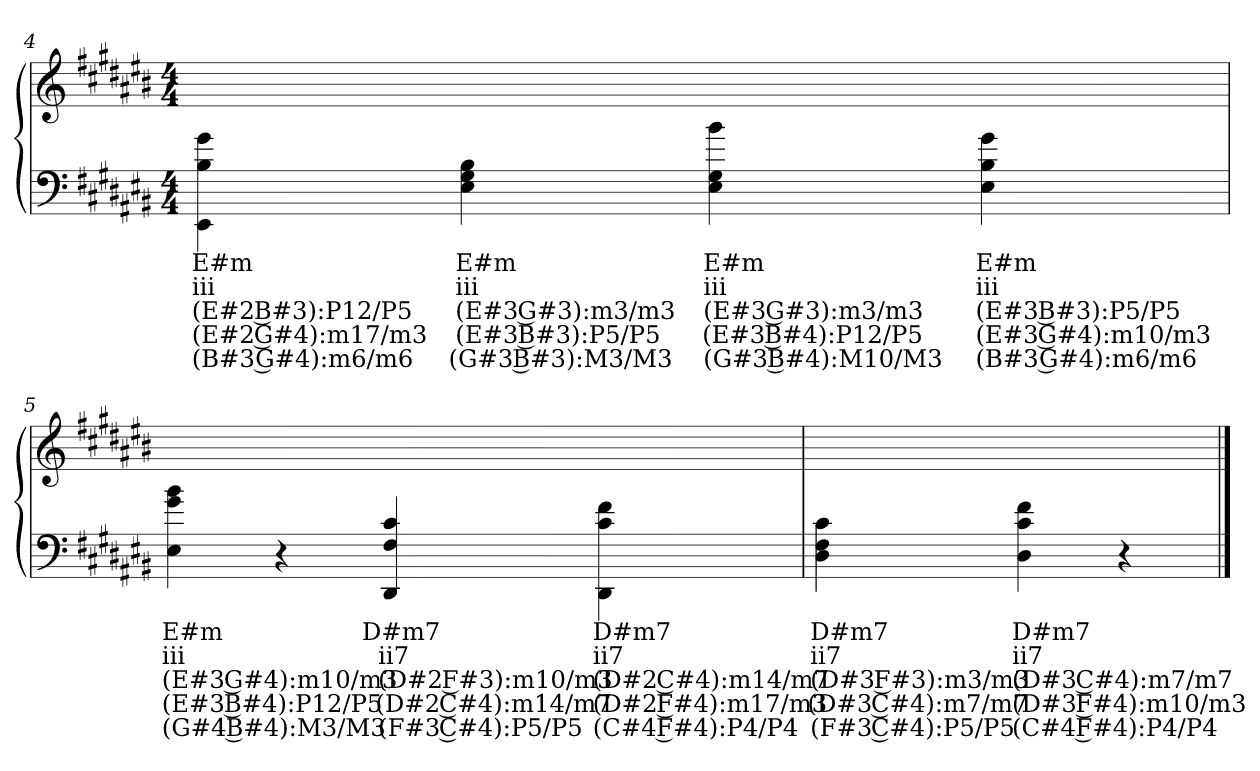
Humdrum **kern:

**kern	**text	**text	**text	**text	**text	**kern
*part2	*part2	*part2	*part2	*part2	*part2	*part1
*staff2	*staff2	*staff2	*staff2	*staff2	*staff2	*staff1
*clefF4	*	*	*	*	*	*clefG2
*k[f#c#g#d#a#e#b#]	*	*	*	*	*	*k[f#c#g#d#a#e#b#]
*C#:	*	*	*	*	*	*C#:
*M4/4	*	*	*	*	*	*M4/4
=4	=4	=4	=4	=4	=4	=4
4EE# 4B# 4g#	E#m	iii	(E#2 B#3):P12/P5	(E#2 G#4):m17/m3	(B#3 G#4):m6/m6	1ryy
4E# 4G# 4B#	E#m	iii	(E#3 G#3):m3/m3	(E#3 B#3):P5/P5	(G#3 B#3):M3/M3	.
4E# 4G# 4b#	E#m	iii	(E#3 G#3):m3/m3	(E#3 B#4):P12/P5	(G#3 B#4):M10/M3	.
4E# 4B# 4g#	E#m	iii	(E#3 B#3):P5/P5	(E#3 G#4):m10/m3	(B#3 G#4):m6/m6	.
=5	=5	=5	=5	=5	=5	=5
4E# 4g# 4b#	E#m	iii	(E#3 G#4):m10/m3	(E#3 B#4):P12/P5	(G#4 B#4):M3/M3	1ryy
4r	.	.	.	.	.	.
4DD# 4F# 4c#	D#m7	ii7	(D#2 F#3):m10/m3	(D#2 C#4):m14/m7	(F#3 C#4):P5/P5	.
4DD# 4c# 4f#	D#m7	ii7	(D#2 C#4):m14/m7	(D#2 F#4):m17/m3	(C#4 F#4):P4/P4	.
=6	=6	=6	=6	=6	=6	=6
4D# 4F# 4c#	D#m7	ii7	(D#3 F#3):m3/m3	(D#3 C#4):m7/m7	(F#3 C#4):P5/P5	2.ryy
4D# 4c# 4f#	D#m7	ii7	(D#3 C#4):m7/m7	(D#3 F#4):m10/m3	(C#4 F#4):P4/P4	.
4r	.	.	.	.	.	.
==	==	==	==	==	==	==
*-	*-	*-	*-	*-	*-	*-
